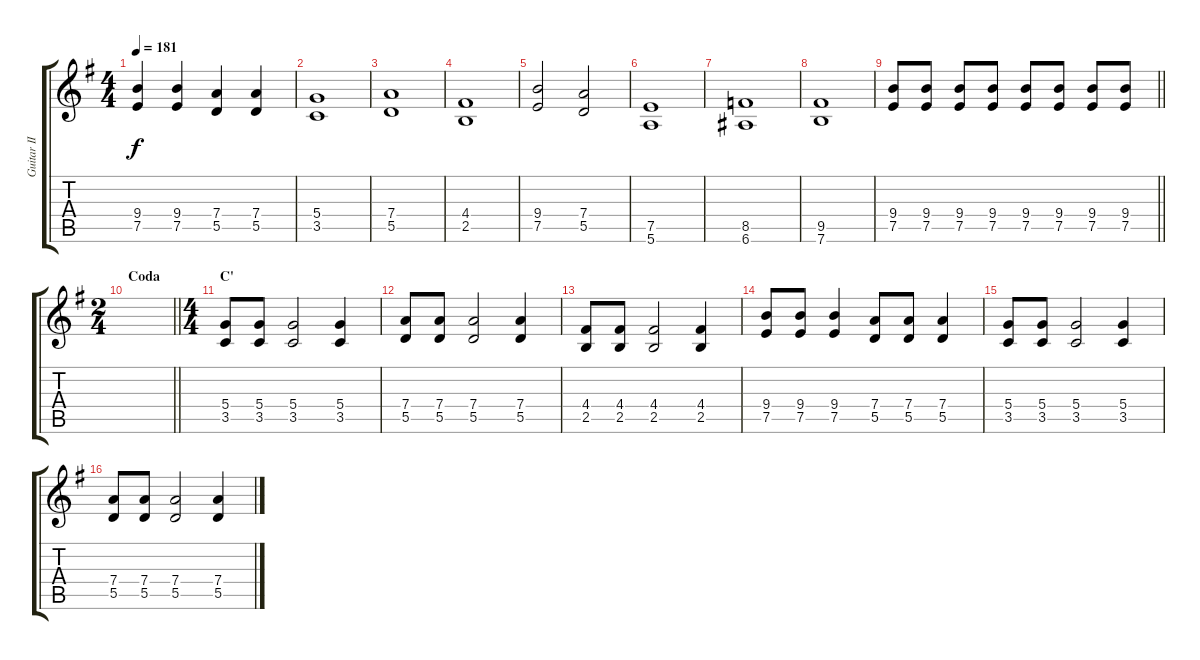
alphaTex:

\track ("Guitar II" "Guitar II") {instrument distortionguitar}
\staff {score tabs}
\tuning (E4 B3 G3 D3 A2 E2) {hide}
\ts (4 4)
\tempo 181
\clef g2
\ks g
(9.4 7.5).4{dy f} (9.4 7.5).4 (7.4 5.5).4 (7.4 5.5).4 |
(5.4 3.5).1 |
(7.4 5.5).1 |
(4.4 2.5).1 |
(9.4 7.5).2 (7.4 5.5).2 |
(7.5 5.6).1 |
(8.5 6.6).1 |
(9.5 7.6).1 |
\barLineRight lightlight
(9.4 7.5).8 (9.4 7.5).8 (9.4 7.5).8 (9.4 7.5).8 (9.4 7.5).8 (9.4 7.5).8 (9.4 7.5).8 (9.4 7.5).8 |
\ts (2 4)
\section ("" "Coda")
\barLineRight lightlight
|
\ts (4 4)
\section ("" "C'")
(5.4 3.5).8 (5.4 3.5).8 (5.4 3.5).2 (5.4 3.5).4 |
(7.4 5.5).8 (7.4 5.5).8 (7.4 5.5).2 (7.4 5.5).4 |
(4.4 2.5).8 (4.4 2.5).8 (4.4 2.5).2 (4.4 2.5).4 |
(9.4 7.5).8 (9.4 7.5).8 (9.4 7.5).4 (7.4 5.5).8 (7.4 5.5).8 (7.4 5.5).4 |
(5.4 3.5).8 (5.4 3.5).8 (5.4 3.5).2 (5.4 3.5).4 |
(7.4 5.5).8 (7.4 5.5).8 (7.4 5.5).2 (7.4 5.5).4
